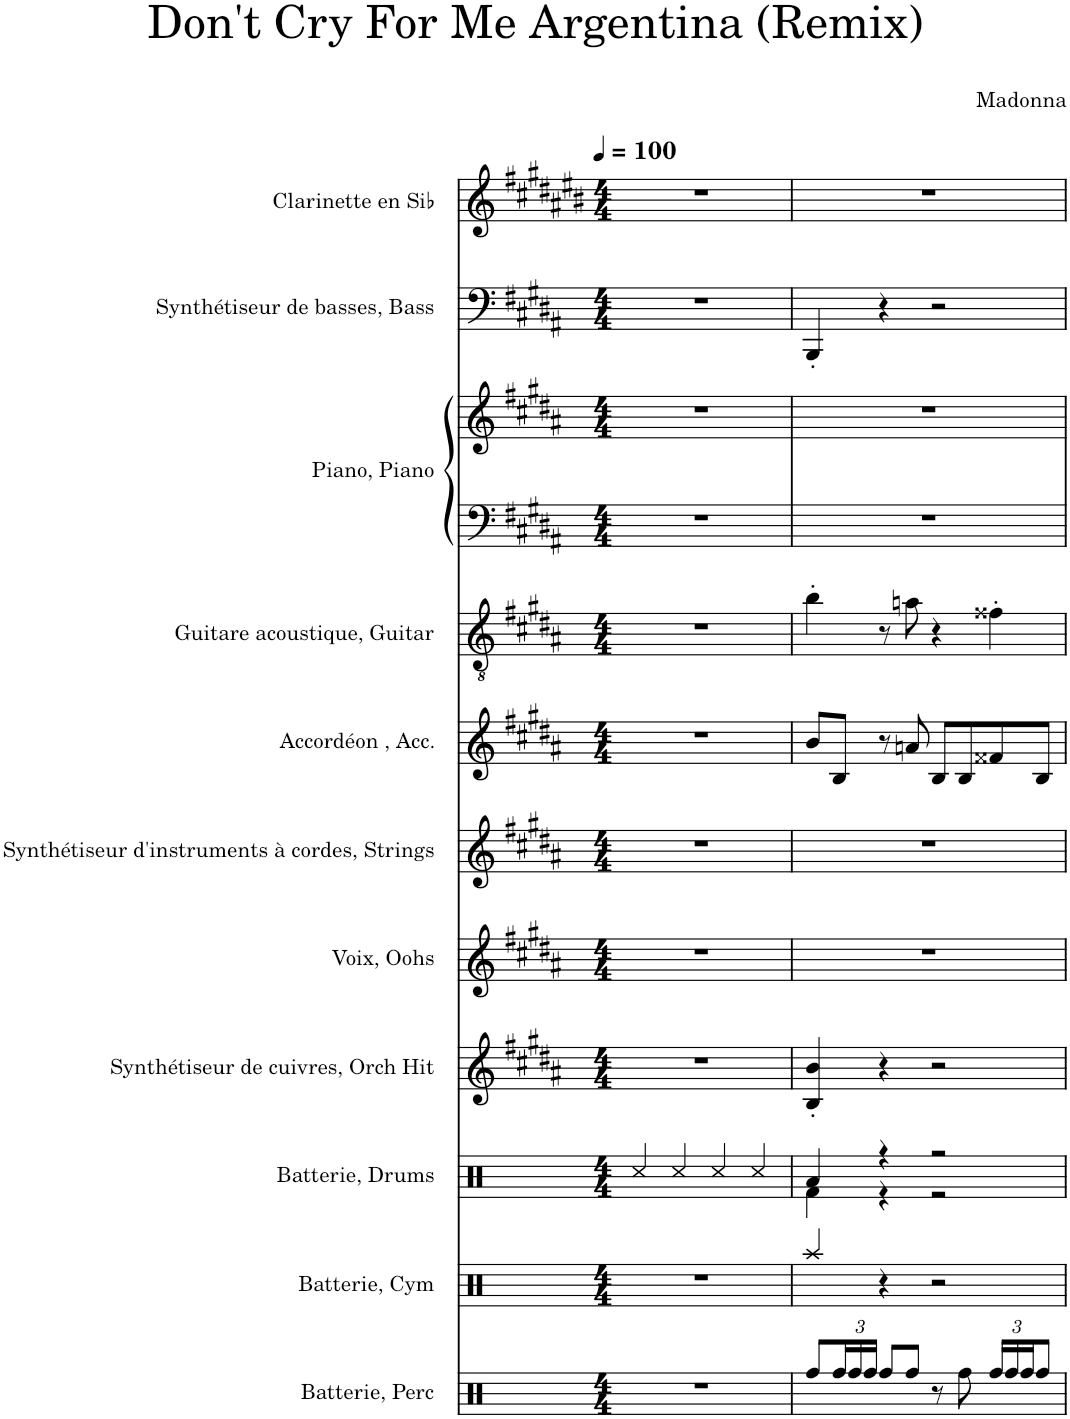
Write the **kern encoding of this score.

**kern	**kern	**kern	**kern	**kern	**kern	**kern	**kern	**kern	**kern	**kern	**kern
*part11	*part10	*part9	*part8	*part7	*part6	*part5	*part4	*part3	*part3	*part2	*part1
*staff12	*staff11	*staff10	*staff9	*staff8	*staff7	*staff6	*staff5	*staff4	*staff3	*staff2	*staff1
*I"Batterie, Perc	*I"Batterie, Cym	*I"Batterie, Drums	*I"Synthétiseur de cuivres, Orch Hit	*I"Voix, Oohs	*I"Synthétiseur d'instruments à cordes, Strings	*I"Accordéon , Acc.	*I"Guitare acoustique, Guitar	*I"Piano, Piano	*	*I"Synthétiseur de basses, Bass	*I"Clarinette en Sib
*I'Bat.	*I'Bat.	*I'Bat.	*I'Synth.	*I'Vx.	*I'Synth.	*I'Acc.	*I'Guit.	*I'Pia.	*	*I'Synth.	*I'Clar. Sib
*clefX	*clefX	*clefX	*clefG2	*clefG2	*clefG2	*clefG2	*clefGv2	*clefF4	*clefG2	*clefF4	*clefG2
*	*	*	*	*	*	*	*	*	*	*	*Trd1c2
*k[]	*k[]	*k[]	*k[f#c#g#d#a#]	*k[f#c#g#d#a#]	*k[f#c#g#d#a#]	*k[f#c#g#d#a#]	*k[f#c#g#d#a#]	*k[f#c#g#d#a#]	*k[f#c#g#d#a#]	*k[f#c#g#d#a#]	*k[f#c#g#d#a#e#b#]
*M4/4	*M4/4	*M4/4	*M4/4	*M4/4	*M4/4	*M4/4	*M4/4	*M4/4	*M4/4	*M4/4	*M4/4
*MM100	*MM100	*MM100	*MM100	*MM100	*MM100	*MM100	*MM100	*MM100	*MM100	*MM100	*MM100
=1	=1	=1	=1	=1	=1	=1	=1	=1	=1	=1	=1
1r	1r	4Rcc/	1r	1r	1r	1r	1r	1r	1r	1r	1r
.	.	4Rcc/	.	.	.	.	.	.	.	.	.
.	.	4Rcc/	.	.	.	.	.	.	.	.	.
.	.	4Rcc/	.	.	.	.	.	.	.	.	.
=2	=2	=2	=2	=2	=2	=2	=2	=2	=2	=2	=2
*	*	*^	*	*	*	*	*	*	*	*	*
8Rff/L	4Raa/	4Ra/	4Rf\	4B/' 4b/'	1r	1r	8b/L	4b'\	1r	1r	4BBB'/	1r
*Xbrackettup	*	*	*	*	*	*	*	*	*	*	*	*
24Rff/L	.	.	.	.	.	.	8B/J	.	.	.	.	.
24Rff/	.	.	.	.	.	.	.	.	.	.	.	.
24Rff/JJ	.	.	.	.	.	.	.	.	.	.	.	.
8Rff/L	4r	4r	4r	4r	.	.	8r	8r	.	.	4r	.
8Rff/J	.	.	.	.	.	.	8an/	8an\	.	.	.	.
8r	2r	2r	2r	2r	.	.	8B/L	4r	.	.	2r	.
8Rff\	.	.	.	.	.	.	8B/	.	.	.	.	.
24Rff/LL	.	.	.	.	.	.	8f##X/	4f##X'\	.	.	.	.
24Rff/	.	.	.	.	.	.	.	.	.	.	.	.
24Rff/J	.	.	.	.	.	.	.	.	.	.	.	.
8Rff/J	.	.	.	.	.	.	8B/J	.	.	.	.	.
*	*	*v	*v	*	*	*	*	*	*	*	*	*
=	=	=	=	=	=	=	=	=	=	=	=
*-	*-	*-	*-	*-	*-	*-	*-	*-	*-	*-	*-
